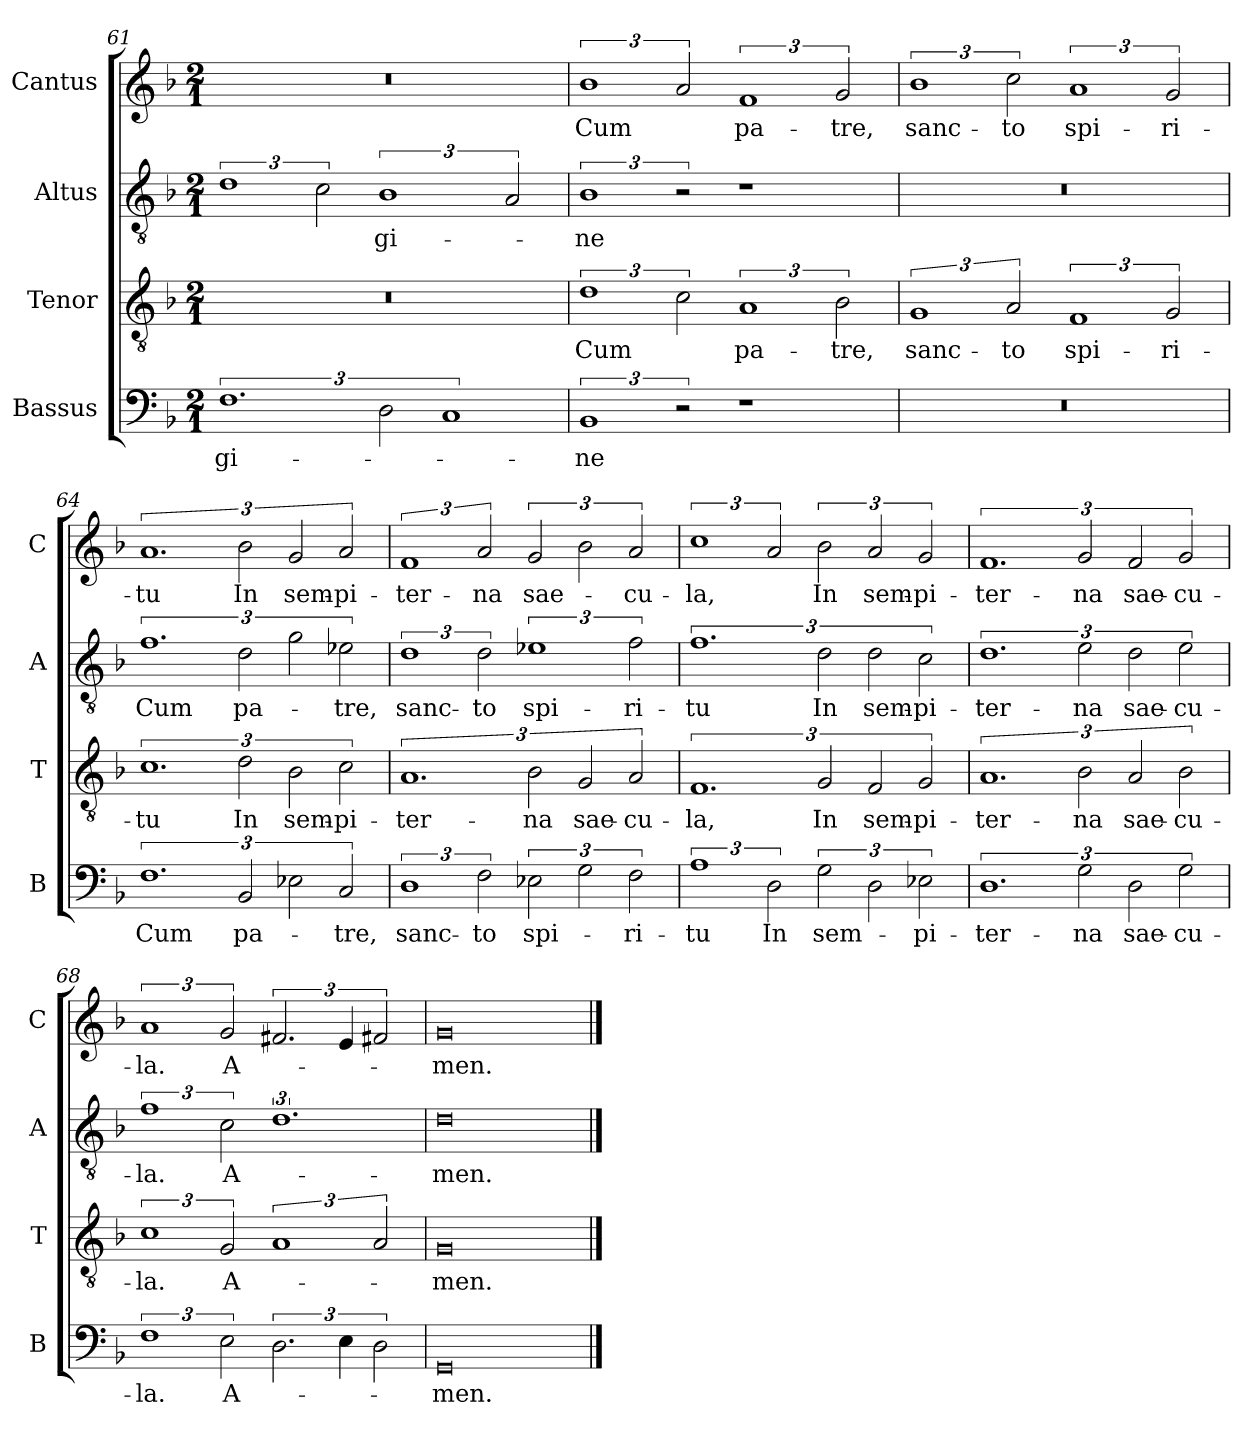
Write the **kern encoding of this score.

**kern	**text	**kern	**text	**kern	**text	**kern	**text
*part4	*part4	*part3	*part3	*part2	*part2	*part1	*part1
*staff4	*staff4	*staff3	*staff3	*staff2	*staff2	*staff1	*staff1
*I"Bassus	*	*I"Tenor	*	*I"Altus	*	*I"Cantus	*
*I'B	*	*I'T	*	*I'A	*	*I'C	*
!!LO:LB:g=z
*clefF4	*	*clefGv2	*	*clefGv2	*	*clefG2	*
*k[b-]	*	*k[b-]	*	*k[b-]	*	*k[b-]	*
*F:	*	*F:	*	*F:	*	*F:	*
*M2/1	*	*M2/1	*	*M2/1	*	*M2/1	*
=61	=61	=61	=61	=61	=61	=61	=61
3%2.F	-gi-	0r	.	3%2d	.	0r	.
.	.	.	.	3c	.	.	.
3D	.	.	.	3%2B-	-gi-	.	.
3%2C	.	.	.	.	.	.	.
.	.	.	.	3A	.	.	.
=62	=62	=62	=62	=62	=62	=62	=62
3%2BB-	-ne	3%2d	Cum	3%2B-	-ne	3%2b-	Cum
3r	.	3c	.	3r	.	3a	.
1r	.	3%2A	pa-	1r	.	3%2f	pa-
.	.	3B-	-tre,	.	.	3g	-tre,
=63	=63	=63	=63	=63	=63	=63	=63
0r	.	3%2G	sanc-	0r	.	3%2b-	sanc-
.	.	3A	-to	.	.	3cc	-to
.	.	3%2F	spi-	.	.	3%2a	spi-
.	.	3G	-ri-	.	.	3g	-ri-
=64	=64	=64	=64	=64	=64	=64	=64
3%2.F	Cum	3%2.c	-tu	3%2.f	Cum	3%2.a	-tu
3BB-	pa-	3d	In	3d	pa-	3b-	In
3E-X	.	3B-	sem-	3g	.	3g	sem-
3C	-tre,	3c	-pi-	3e-X	-tre,	3a	-pi-
!!LO:LB:g=z
=65	=65	=65	=65	=65	=65	=65	=65
3%2D	sanc-	3%2.A	-ter-	3%2d	sanc-	3%2f	-ter-
3F	-to	.	.	3d	-to	3a	-na
3E-X	spi-	3B-	-na	3%2e-X	spi-	3g	sae-
3G	.	3G	sae-	.	.	3b-	.
3F	-ri-	3A	-cu-	3f	-ri-	3a	-cu-
=66	=66	=66	=66	=66	=66	=66	=66
3%2A	-tu	3%2.F	-la,	3%2.f	-tu	3%2cc	-la,
3D	In	.	.	.	.	3a	.
3G	sem-	3G	In	3d	In	3b-	In
3D	.	3F	sem-	3d	sem-	3a	sem-
3E-X	-pi-	3G	-pi-	3c	-pi-	3g	-pi-
=67	=67	=67	=67	=67	=67	=67	=67
3%2.D	-ter-	3%2.A	-ter-	3%2.d	-ter-	3%2.f	-ter-
3G	-na	3B-	-na	3e	-na	3g	-na
3D	sae-	3A	sae-	3d	sae-	3f	sae-
3G	-cu-	3B-	-cu-	3e	-cu-	3g	-cu-
=68	=68	=68	=68	=68	=68	=68	=68
3%2F	-la.	3%2c	-la.	3%2f	-la.	3%2a	-la.
3E	A-	3G	A-	3c	A-	3g	A-
3.D	.	3%2A	.	3%2.d	.	3.f#X	.
6E	.	.	.	.	.	6e	.
3D	.	3A	.	.	.	3f#X	.
!!LO:LB:g=z
=69	=69	=69	=69	=69	=69	=69	=69
0GG	-men.	0G	-men.	0d	-men.	0g	-men.
==	==	==	==	==	==	==	==
*-	*-	*-	*-	*-	*-	*-	*-
